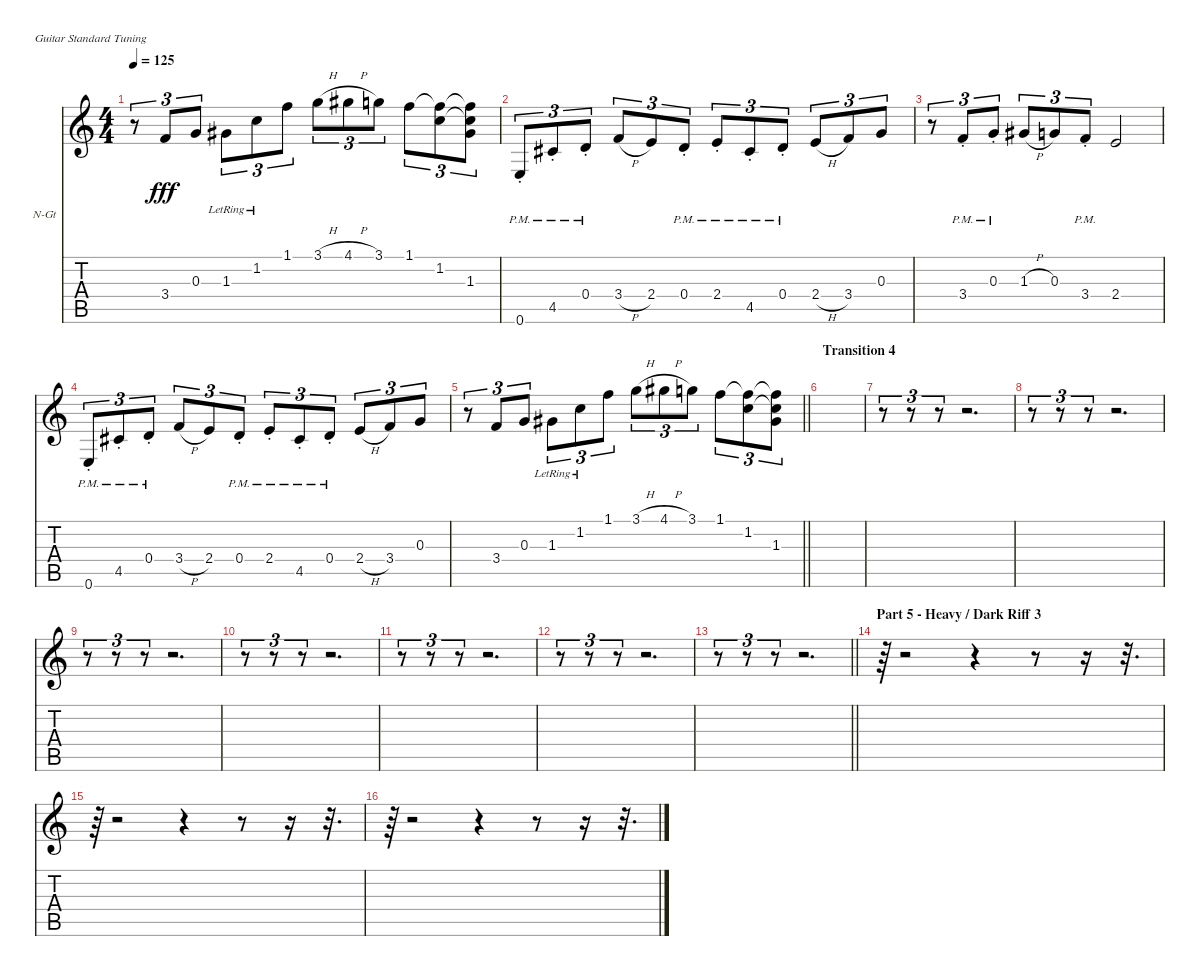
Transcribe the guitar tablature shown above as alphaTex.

\bracketExtendMode nobrackets
\firstSystemTrackNameOrientation horizontal
\otherSystemsTrackNameOrientation horizontal
\track ("Fredrik Akesson - Acoustic" "N-Gt") {instrument acousticguitarnylon}
\staff {score tabs}
\tuning (E4 B3 G3 D3 A2 E2)
\ts (4 4)
\tempo 125
\clef g2
\ks c
r.8{tu (3 2) dy fff} 3.4.8{tu (3 2)} 0.3.8{tu (3 2)} 1.3{lr}.8{tu (3 2)} 1.2{lr}.8{tu (3 2)} 1.1.8{tu (3 2)} 3.1{h}.8{tu (3 2)} 4.1{h}.8{tu (3 2)} 3.1.8{tu (3 2)} 1.1.8{tu (3 2)} (1.1{t} 1.2).8{tu (3 2)} (1.1{t} 1.2{t} 1.3).8{tu (3 2)} |
0.6{pm st}.8{tu (3 2)} 4.5{pm st}.8{tu (3 2)} 0.4{pm st}.8{tu (3 2)} 3.4{h}.8{tu (3 2)} 2.4.8{tu (3 2)} 0.4{pm st}.8{tu (3 2)} 2.4{pm st}.8{tu (3 2)} 4.5{pm st}.8{tu (3 2)} 0.4{pm st}.8{tu (3 2)} 2.4{h}.8{tu (3 2)} 3.4.8{tu (3 2)} 0.3.8{tu (3 2)} |
r.8{tu (3 2)} 3.4{pm st}.8{tu (3 2)} 0.3{pm st}.8{tu (3 2)} 1.3{h}.8{tu (3 2)} 0.3.8{tu (3 2)} 3.4{pm st}.8{tu (3 2)} 2.4.2 |
0.6{pm st}.8{tu (3 2)} 4.5{pm st}.8{tu (3 2)} 0.4{pm st}.8{tu (3 2)} 3.4{h}.8{tu (3 2)} 2.4.8{tu (3 2)} 0.4{pm st}.8{tu (3 2)} 2.4{pm st}.8{tu (3 2)} 4.5{pm st}.8{tu (3 2)} 0.4{pm st}.8{tu (3 2)} 2.4{h}.8{tu (3 2)} 3.4.8{tu (3 2)} 0.3.8{tu (3 2)} |
\barLineRight lightlight
r.8{tu (3 2)} 3.4.8{tu (3 2)} 0.3.8{tu (3 2)} 1.3{lr}.8{tu (3 2)} 1.2{lr}.8{tu (3 2)} 1.1.8{tu (3 2)} 3.1{h}.8{tu (3 2)} 4.1{h}.8{tu (3 2)} 3.1.8{tu (3 2)} 1.1.8{tu (3 2)} (1.1{t} 1.2).8{tu (3 2)} (1.1{t} 1.2{t} 1.3).8{tu (3 2)} |
\section ("" "Transition 4")
|
r.8{tu (3 2)} r.8{tu (3 2)} r.8{tu (3 2)} r.2{d} |
r.8{tu (3 2)} r.8{tu (3 2)} r.8{tu (3 2)} r.2{d} |
r.8{tu (3 2)} r.8{tu (3 2)} r.8{tu (3 2)} r.2{d} |
r.8{tu (3 2)} r.8{tu (3 2)} r.8{tu (3 2)} r.2{d} |
r.8{tu (3 2)} r.8{tu (3 2)} r.8{tu (3 2)} r.2{d} |
r.8{tu (3 2)} r.8{tu (3 2)} r.8{tu (3 2)} r.2{d} |
\barLineRight lightlight
r.8{tu (3 2)} r.8{tu (3 2)} r.8{tu (3 2)} r.2{d} |
\section ("" "Part 5 - Heavy / Dark Riff 3")
r.64 r.2 r.4 r.8 r.16 r.32{d} |
r.64 r.2 r.4 r.8 r.16 r.32{d} |
r.64 r.2 r.4 r.8 r.16 r.32{d}
